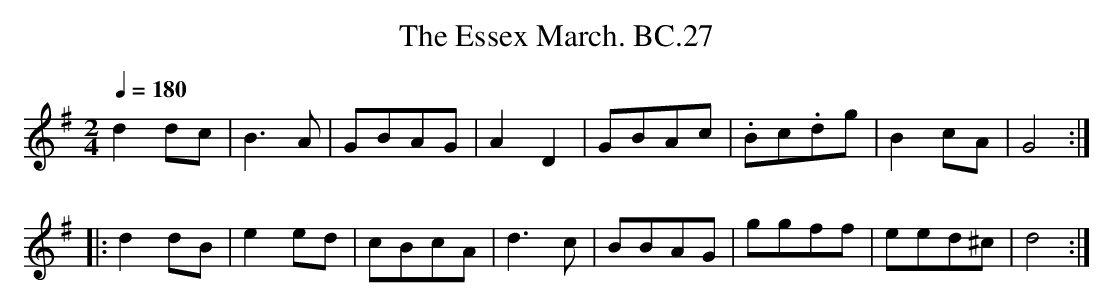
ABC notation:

X:1
T:Essex March. BC.27, The
M:2/4
L:1/8
Q:1/4=180
K:G
d2 dc|B3 A|GBAG|A2 D2|GBAc|.Bc.dg|B2 cA|G4:|
|:d2 dB|e2 ed|cBcA|d3 c|BBAG|ggff|eed^c|d4:|
